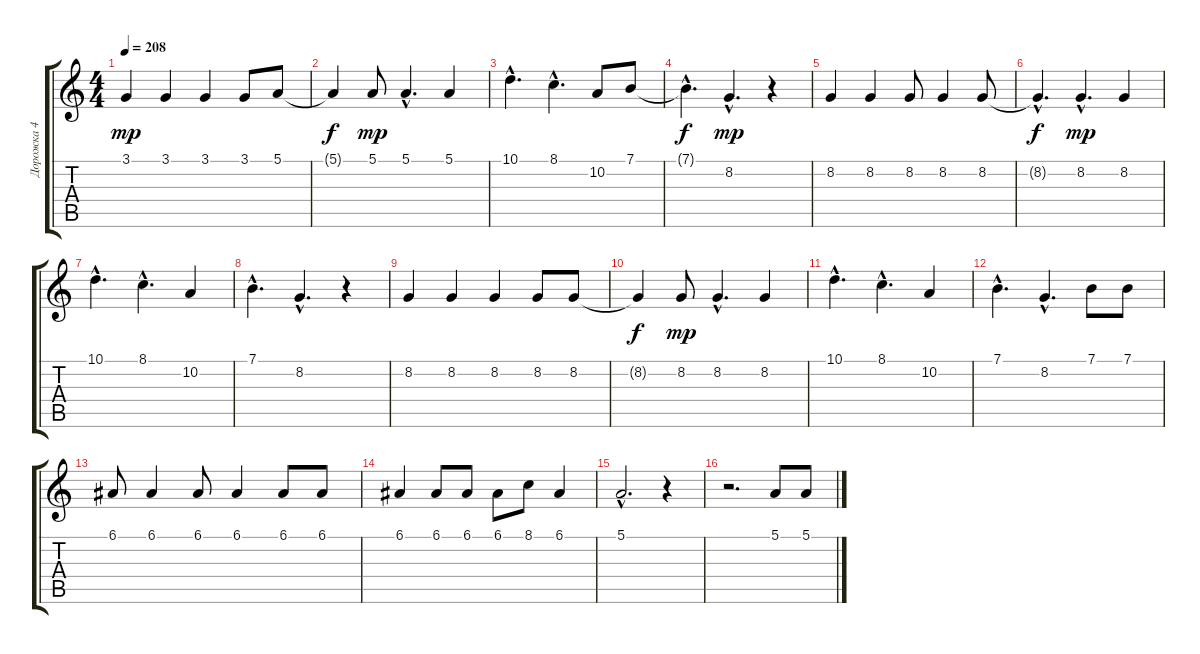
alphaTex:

\track ("Дорожка 4" "Дорожка 4") {instrument baritonesax}
\staff {score tabs}
\tuning (E4 B3 G3 D3 A2 E2) {hide}
\ts (4 4)
\tempo 208
\clef g2
\ks c
3.1.4{dy mp} 3.1.4 3.1.4 3.1.8 5.1.8 |
5.1{t}.4{dy f} 5.1.8{dy mp} 5.1{hac}.4{d} 5.1.4 |
10.1{hac}.4{d} 8.1{hac}.4{d} 10.2.8 7.1.8 |
7.1{hac t}.4{d dy f} 8.2{hac}.4{d dy mp} r.4 |
8.2.4 8.2.4 8.2.8 8.2.4 8.2.8 |
8.2{hac t}.4{d dy f} 8.2{hac}.4{d dy mp} 8.2.4 |
10.1{hac}.4{d} 8.1{hac}.4{d} 10.2.4 |
7.1{hac}.4{d} 8.2{hac}.4{d} r.4 |
8.2.4 8.2.4 8.2.4 8.2.8 8.2.8 |
8.2{t}.4{dy f} 8.2.8{dy mp} 8.2{hac}.4{d} 8.2.4 |
10.1{hac}.4{d} 8.1{hac}.4{d} 10.2.4 |
7.1{hac}.4{d} 8.2{hac}.4{d} 7.1.8 7.1.8 |
6.1.8 6.1.4 6.1.8 6.1.4 6.1.8 6.1.8 |
6.1.4 6.1.8 6.1.8 6.1.8 8.1.8 6.1.4 |
5.1{hac}.2{d} r.4 |
r.2{d} 5.1.8 5.1.8
